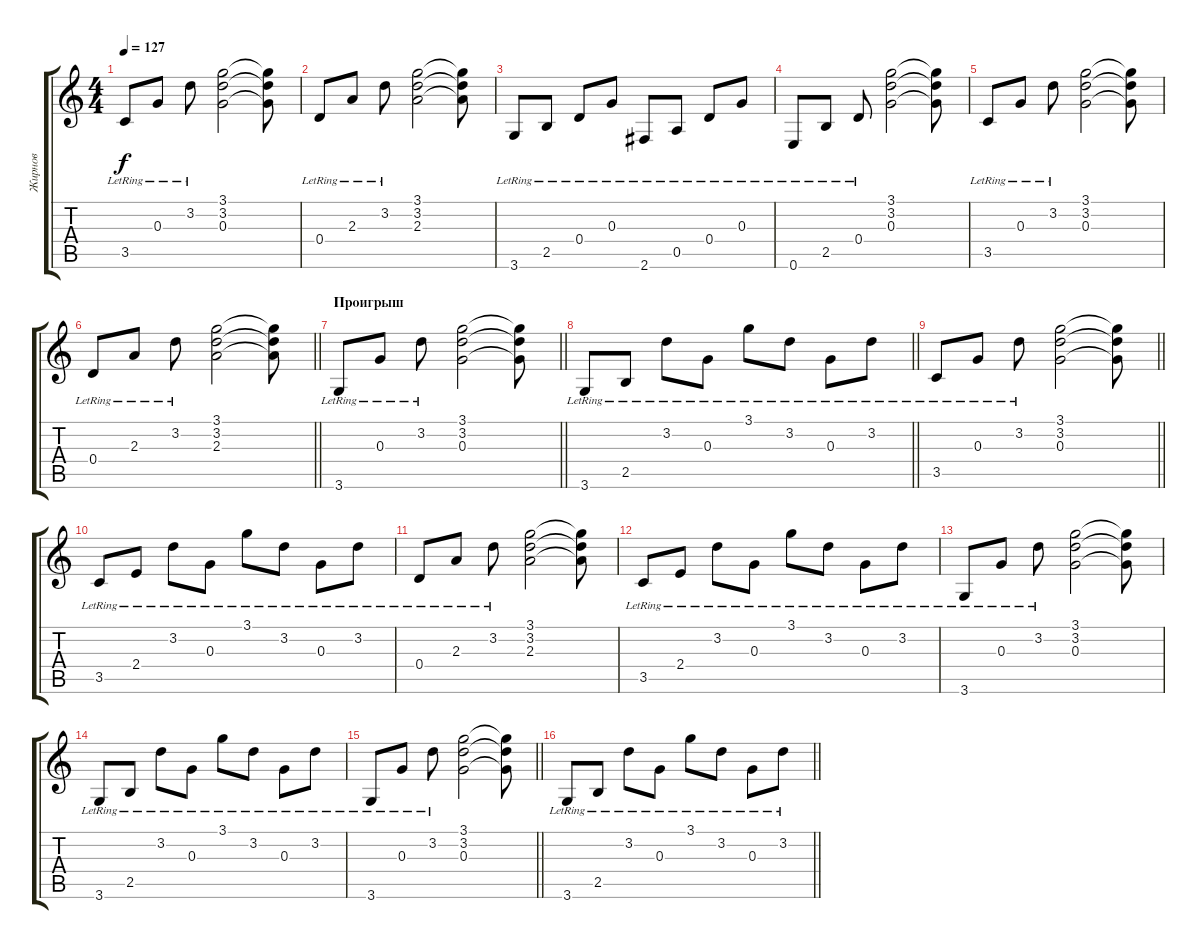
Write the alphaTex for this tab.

\track ("Жирнов" "Жирнов") {instrument electricguitarclean}
\staff {score tabs}
\tuning (E4 B3 G3 D3 A2 E2) {hide}
\ts (4 4)
\tempo 127
\clef g2
\ks c
3.5{lr}.8{dy f} 0.3{lr}.8 3.2{lr}.8 (3.1 3.2 0.3).2 (3.1{t} 3.2{t} 0.3{t}).8 |
0.4{lr}.8 2.3{lr}.8 3.2{lr}.8 (3.1 3.2 2.3).2 (3.1{t} 3.2{t} 2.3{t}).8 |
3.6{lr}.8 2.5{lr}.8 0.4{lr}.8 0.3{lr}.8 2.6{lr}.8 0.5{lr}.8 0.4{lr}.8 0.3{lr}.8 |
0.6{lr}.8 2.5{lr}.8 0.4{lr}.8 (3.1 3.2 0.3).2 (3.1{t} 3.2{t} 0.3{t}).8 |
3.5{lr}.8 0.3{lr}.8 3.2{lr}.8 (3.1 3.2 0.3).2 (3.1{t} 3.2{t} 0.3{t}).8 |
\barLineRight lightlight
0.4{lr}.8 2.3{lr}.8 3.2{lr}.8 (3.1 3.2 2.3).2 (3.1{t} 3.2{t} 2.3{t}).8 |
\section ("" "Проигрыш")
\barLineRight lightlight
3.6{lr}.8 0.3{lr}.8 3.2{lr}.8 (3.1 3.2 0.3).2 (3.1{t} 3.2{t} 0.3{t}).8 |
\barLineRight lightlight
3.6{lr}.8 2.5{lr}.8 3.2{lr}.8 0.3{lr}.8 3.1{lr}.8 3.2{lr}.8 0.3{lr}.8 3.2{lr}.8 |
\section ("" "")
\barLineRight lightlight
3.5{lr}.8 0.3{lr}.8 3.2{lr}.8 (3.1 3.2 0.3).2 (3.1{t} 3.2{t} 0.3{t}).8 |
3.5{lr}.8 2.4{lr}.8 3.2{lr}.8 0.3{lr}.8 3.1{lr}.8 3.2{lr}.8 0.3{lr}.8 3.2{lr}.8 |
0.4{lr}.8 2.3{lr}.8 3.2{lr}.8 (3.1 3.2 2.3).2 (3.1{t} 3.2{t} 2.3{t}).8 |
3.5{lr}.8 2.4{lr}.8 3.2{lr}.8 0.3{lr}.8 3.1{lr}.8 3.2{lr}.8 0.3{lr}.8 3.2{lr}.8 |
3.6{lr}.8 0.3{lr}.8 3.2{lr}.8 (3.1 3.2 0.3).2 (3.1{t} 3.2{t} 0.3{t}).8 |
3.6{lr}.8 2.5{lr}.8 3.2{lr}.8 0.3{lr}.8 3.1{lr}.8 3.2{lr}.8 0.3{lr}.8 3.2{lr}.8 |
\barLineRight lightlight
3.6{lr}.8 0.3{lr}.8 3.2{lr}.8 (3.1 3.2 0.3).2 (3.1{t} 3.2{t} 0.3{t}).8 |
\barLineRight lightlight
3.6{lr}.8 2.5{lr}.8 3.2{lr}.8 0.3{lr}.8 3.1{lr}.8 3.2{lr}.8 0.3{lr}.8 3.2{lr}.8
